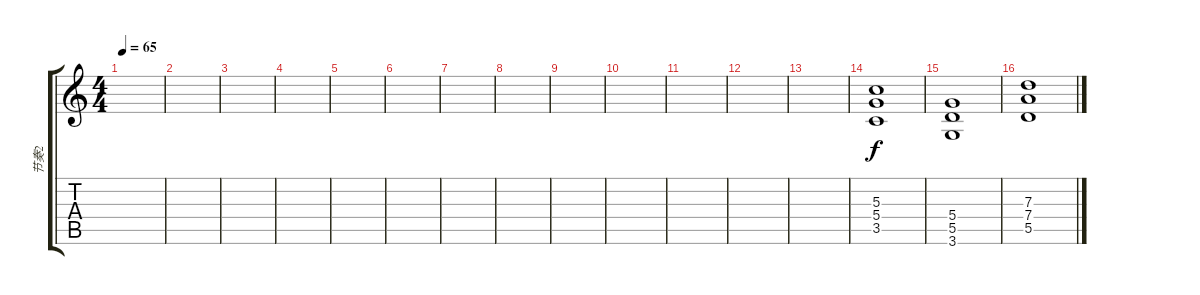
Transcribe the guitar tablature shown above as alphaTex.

\track ("节奏2" "节奏2") {instrument distortionguitar}
\staff {score tabs}
\tuning (E4 B3 G3 D3 A2 E2) {hide}
\ts (4 4)
\tempo 65
\clef g2
\ks c
|
|
|
|
|
|
|
|
|
|
|
|
|
(5.3 5.4 3.5).1 |
(5.4 5.5 3.6).1 |
(7.3 7.4 5.5).1
